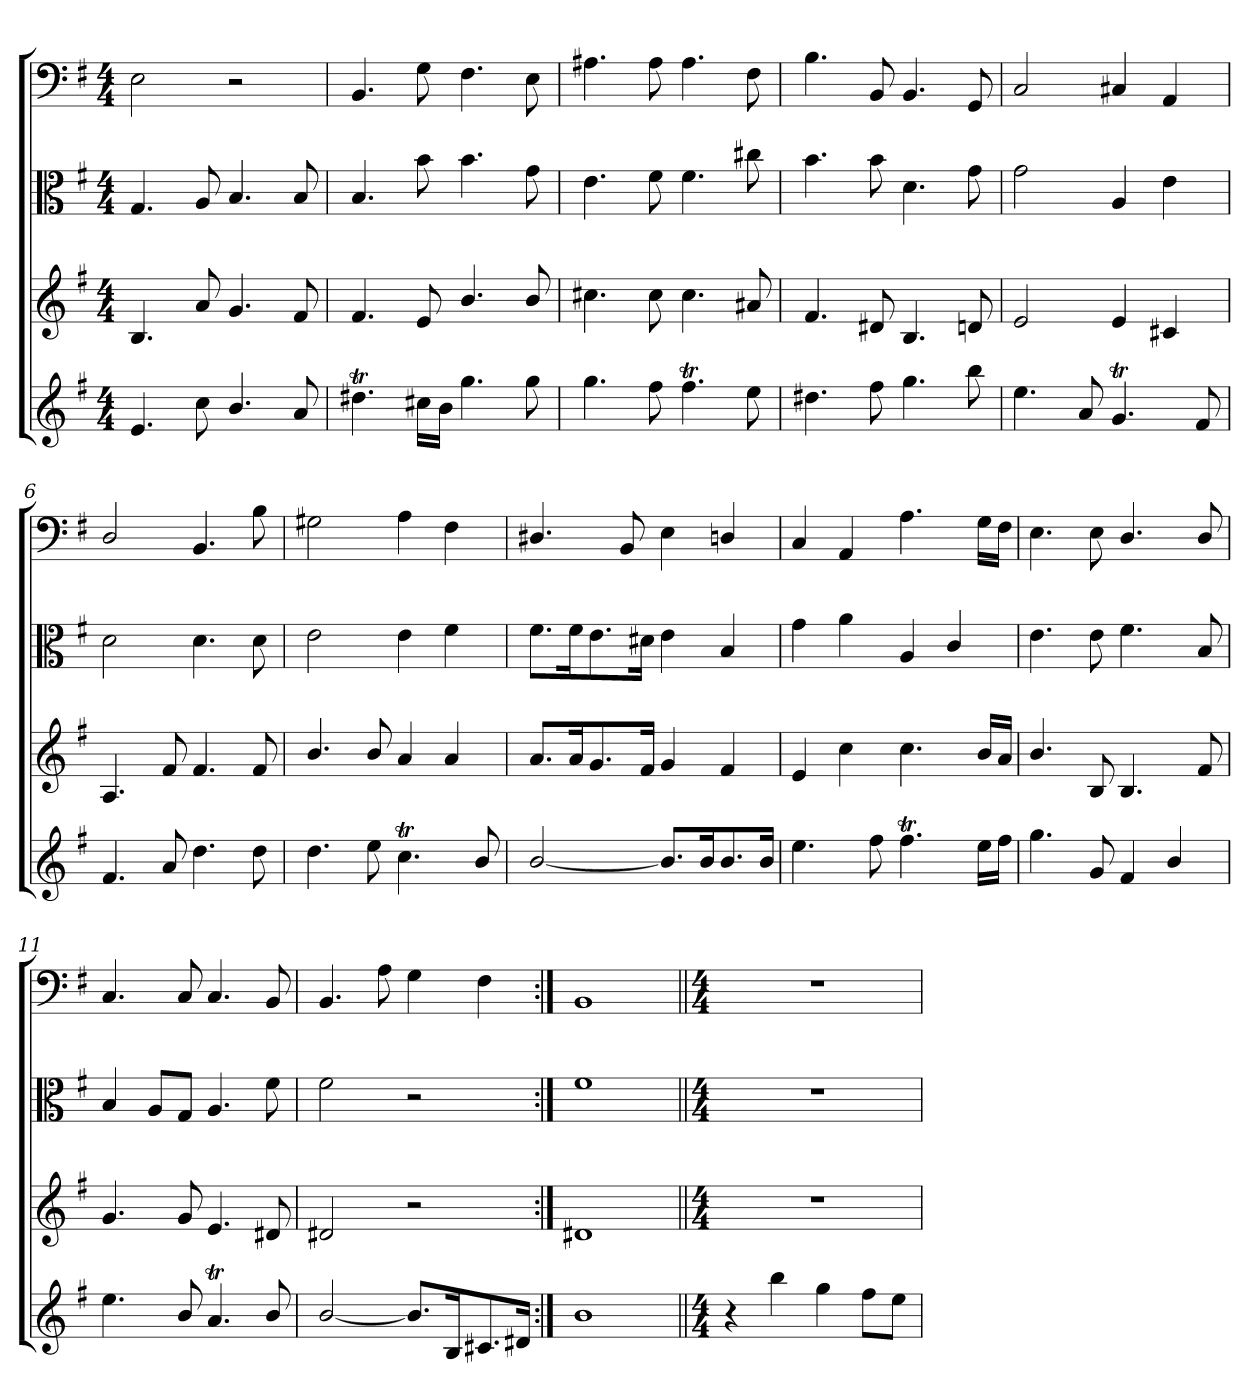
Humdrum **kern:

**kern	**kern	**kern	**kern
*part4	*part3	*part2	*part1
*staff4	*staff3	*staff2	*staff1
*clefG2	*clefG2	*clefC3	*clefF4
*k[f#]	*k[f#]	*k[f#]	*k[f#]
*e:	*e:	*e:	*e:
*M4/4	*M4/4	*M4/4	*M4/4
=1	=1	=1	=1
4.e/	4.B/	4.G/	2E\
8cc\	8a/	8A/	.
4.b/	4.g/	4.B/	2r
8a/	8f#/	8B/	.
=2	=2	=2	=2
4.dd#Xt\	4.f#/	4.B/	4.BB/
16cc#X\LL	8e/	8b\	8G\
16b\JJ	.	.	.
4.gg\	4.b/	4.b\	4.F#\
8gg\	8b/	8g\	8E\
=3	=3	=3	=3
4.gg\	4.cc#X\	4.e\	4.A#X\
8ff#\	8cc#\	8f#\	8A#\
4.ff#t\	4.cc#\	4.f#\	4.A#\
8ee\	8a#X/	8cc#X\	8F#\
=4	=4	=4	=4
4.dd#X\	4.f#/	4.b\	4.B\
8ff#\	8d#X/	8b\	8BB/
4.gg\	4.B/	4.d\	4.BB/
8bb\	8dn/	8g\	8GG/
=5	=5	=5	=5
4.ee\	2e/	2g\	2C/
8a/	.	.	.
4.gT/	4e/	4A/	4C#X/
.	4c#X/	4e\	4AA/
8f#/	.	.	.
=6	=6	=6	=6
4.f#/	4.A/	2d\	2D/
8a/	8f#/	.	.
4.dd\	4.f#/	4.d\	4.BB/
8dd\	8f#/	8d\	8B\
=7	=7	=7	=7
4.dd\	4.b/	2e\	2G#X\
8ee\	8b/	.	.
4.ccT\	4a/	4e\	4A\
.	4a/	4f#\	4F#\
8b/	.	.	.
=8	=8	=8	=8
[2b/	8.a/L	8.f#\L	4.D#X/
.	16a/K	16f#\K	.
.	8.g/	8.e\	.
.	.	.	8BB/
.	16f#/Jk	16d#X\Jk	.
8.b/L]	4g/	4e\	4E\
16b/K	.	.	.
8.b/	4f#/	4B/	4Dn/
16b/Jk	.	.	.
=9	=9	=9	=9
4.ee\	4e/	4g\	4C/
.	4cc\	4a\	4AA/
8ff#\	.	.	.
4.ff#t\	4.cc\	4A/	4.A\
.	.	4c/	.
16ee\LL	16b/LL	.	16G\LL
16ff#\JJ	16a/JJ	.	16F#\JJ
=10	=10	=10	=10
4.gg\	4.b/	4.e\	4.E\
8g/	8B/	8e\	8E\
4f#/	4.B/	4.f#\	4.D/
4b/	.	.	.
.	8f#/	8B/	8D/
=11	=11	=11	=11
4.ee\	4.g/	4B/	4.C/
.	.	8A/L	.
8b/	8g/	8G/J	8C/
4.aT/	4.e/	4.A/	4.C/
8b/	8d#X/	8f#\	8BB/
=12	=12	=12	=12
[2b/	2d#X/	2f#\	4.BB/
.	.	.	8A\
8.b/L]	2r	2r	4G\
16B/K	.	.	.
8.c#X/	.	.	4F#\
16d#X/Jk	.	.	.
=13:|!	=13:|!	=13:|!	=13:|!
1b\	1d#X/	1f#\	1BB/
=14||	=14||	=14||	=14||
*M4/4	*M4/4	*M4/4	*M4/4
4r	1r	1r	1r
4bb\	.	.	.
4gg\	.	.	.
8ff#\L	.	.	.
8ee\J	.	.	.
=	=	=	=
*-	*-	*-	*-
